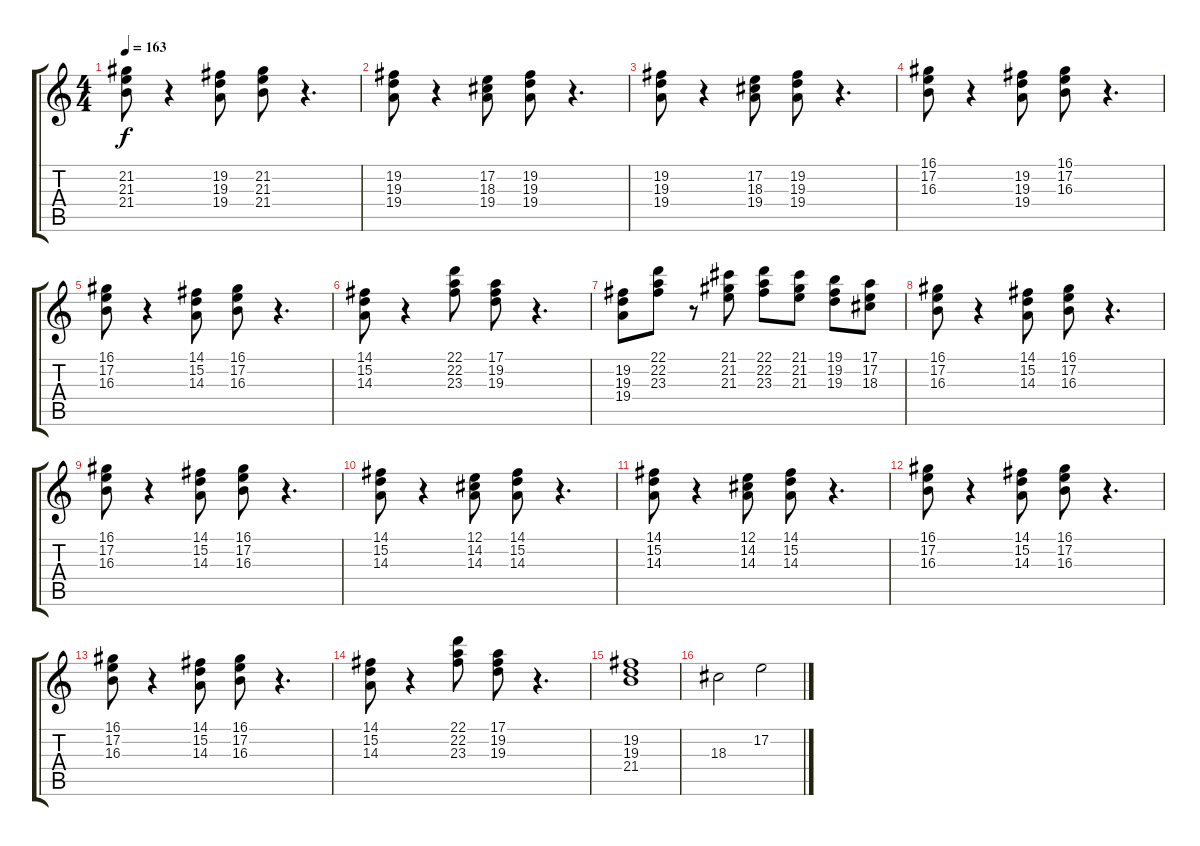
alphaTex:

\track "" {instrument stringensemble1}
\staff {score tabs}
\tuning (E4 B3 G3 D3 A2 E2) {hide}
\ts (4 4)
\tempo 163
\clef g2
\ks c
(21.2 21.3 21.4).8{dy f} r.4 (19.2 19.3 19.4).8 (21.2 21.3 21.4).8 r.4{d} |
(19.2 19.3 19.4).8 r.4 (17.2 18.3 19.4).8 (19.2 19.3 19.4).8 r.4{d} |
(19.2 19.3 19.4).8 r.4 (17.2 18.3 19.4).8 (19.2 19.3 19.4).8 r.4{d} |
(16.1 17.2 16.3).8 r.4 (19.2 19.3 19.4).8 (16.1 17.2 16.3).8 r.4{d} |
(16.1 17.2 16.3).8 r.4 (14.1 15.2 14.3).8 (16.1 17.2 16.3).8 r.4{d} |
(14.1 15.2 14.3).8 r.4 (22.1 22.2 23.3).8 (17.1 19.2 19.3).8 r.4{d} |
(19.2 19.3 19.4).8 (22.1 22.2 23.3).8 r.8 (21.1 21.2 21.3).8 (22.1 22.2 23.3).8 (21.1 21.2 21.3).8 (19.1 19.2 19.3).8 (17.1 17.2 18.3).8 |
(16.1 17.2 16.3).8 r.4 (14.1 15.2 14.3).8 (16.1 17.2 16.3).8 r.4{d} |
(16.1 17.2 16.3).8 r.4 (14.1 15.2 14.3).8 (16.1 17.2 16.3).8 r.4{d} |
(14.1 15.2 14.3).8 r.4 (12.1 14.2 14.3).8 (14.1 15.2 14.3).8 r.4{d} |
(14.1 15.2 14.3).8 r.4 (12.1 14.2 14.3).8 (14.1 15.2 14.3).8 r.4{d} |
(16.1 17.2 16.3).8 r.4 (14.1 15.2 14.3).8 (16.1 17.2 16.3).8 r.4{d} |
(16.1 17.2 16.3).8 r.4 (14.1 15.2 14.3).8 (16.1 17.2 16.3).8 r.4{d} |
(14.1 15.2 14.3).8 r.4 (22.1 22.2 23.3).8 (17.1 19.2 19.3).8 r.4{d} |
(19.2 19.3 21.4).1 |
18.3.2 17.2.2
